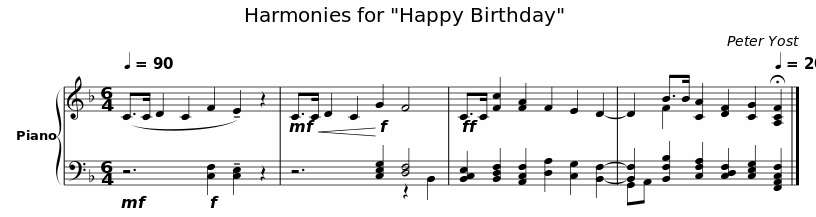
X:1
%%score { ( 1 4 ) | ( 2 3 ) }
L:1/8
Q:1/4=90
M:6/4
I:linebreak $
K:F
V:1 treble
V:4 treble
V:2 bass
V:3 bass
V:1
 (C>C D2 C2 F2 !tenuto!E2) z2 |!mf! C>!<(!C D2 C2!<)!!f! G2 F4 |$!ff! C>C [Fc]2 [FA]2 F2 E2 D2- | D2 B>B [CA]2 [DF]2[Q:1/4=80] [CG]2[Q:1/4=20] !fermata![A,CF]2 |] %4
V:2
!mf! z6!f! [C,F,]2 !tenuto![C,E,]2 z2 | z6 [C,E,G,]2 [D,F,]4 |$ [B,,C,E,]2 [B,,D,F,]2 [A,,C,F,]2 [D,A,]2 [C,G,]2 [B,,F,]2- | [B,,F,]2 [B,,F,B,]2 [C,F,A,]2 [C,D,F,]2 [C,E,G,]2 [F,,A,,C,F,]2 |] %4
V:3
 x12 | x8 z2 B,,2 |$ x12 | G,,A,, x10 |] %4
V:4
 x12 | x12 |$ x12 | x2 F2 x8 |] %4
